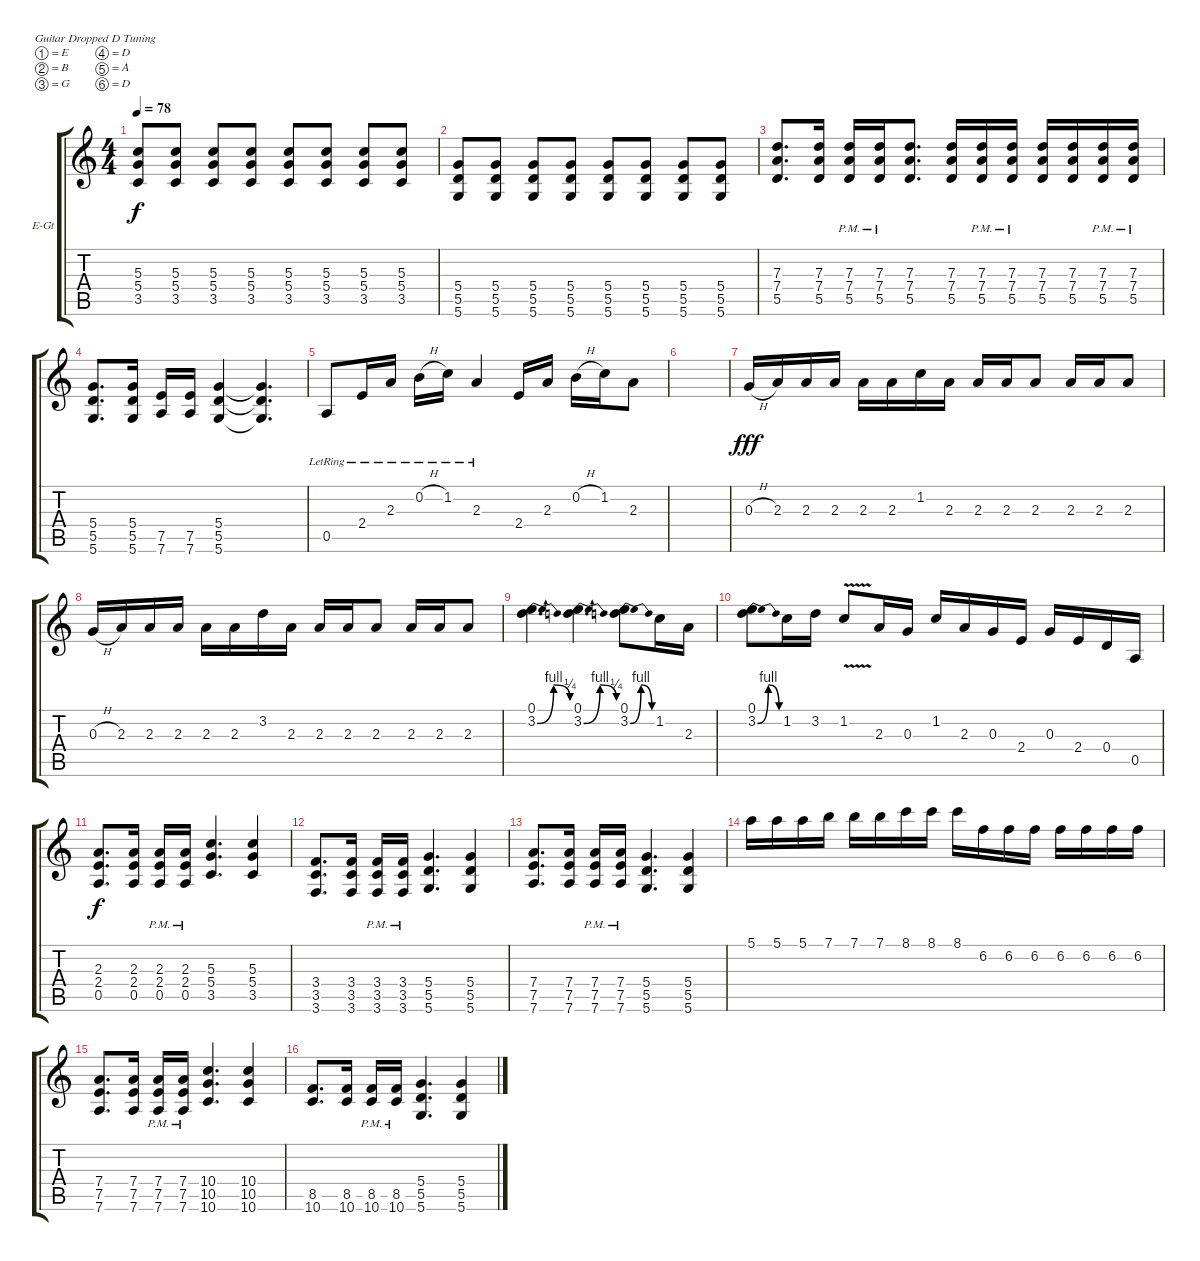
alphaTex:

\bracketExtendMode groupsimilarinstruments
\firstSystemTrackNameOrientation horizontal
\otherSystemsTrackNameOrientation horizontal
\track ("Dist Guitar" "E-Gt") {instrument distortionguitar}
\staff {score tabs}
\tuning (E4 B3 G3 D3 A2 D2)
\ts (4 4)
\tempo 78
\clef g2
\scale
0.333333
\ks c
(3.5 5.3 5.4).8{dy f} (3.5 5.3 5.4).8 (3.5 5.3 5.4).8 (3.5 5.3 5.4).8 (3.5 5.3 5.4).8 (3.5 5.3 5.4).8 (3.5 5.3 5.4).8 (3.5 5.3 5.4).8 |
\scale
0.333333 (5.6 5.4 5.5).8 (5.6 5.4 5.5).8 (5.6 5.4 5.5).8 (5.6 5.4 5.5).8 (5.6 5.4 5.5).8 (5.6 5.4 5.5).8 (5.6 5.4 5.5).8 (5.6 5.4 5.5).8 |
\scale
0.333333 (7.4 7.3 5.5).8{d} (7.4 7.3 5.5).16 (7.4{pm} 7.3{pm} 5.5{pm}).16 (7.4{pm} 7.3{pm} 5.5{pm}).16 (7.4 7.3 5.5).8{d} (7.4 7.3 5.5).16 (7.4{pm} 7.3{pm} 5.5{pm}).16 (7.4{pm} 7.3{pm} 5.5{pm}).16 (7.4 7.3 5.5).16 (7.4 7.3 5.5).16 (7.4{pm} 7.3{pm} 5.5{pm}).16 (7.4{pm} 7.3{pm} 5.5{pm}).16 |
\scale
0.333333 (5.4 5.5 5.6).8{d} (5.4 5.5 5.6).16 (7.5 7.6).16 (7.5 7.6).16 (5.4 5.6 5.5).4 (5.4{t} 5.6{t} 5.5{t}).4{d} |
\scale
0.333333 0.5{lr}.8 2.4{lr}.16 2.3{lr}.16 0.2{h lr}.16 1.2{lr}.16 2.3{lr}.4 2.4.16 2.3.16 0.2{h}.16 1.2.16 2.3.8 |
\scale
0.333333 |
\scale
0.333333 0.3{h}.16{dy fff} 2.3.16 2.3.16 2.3.16 2.3.16 2.3.16 1.2.16 2.3.16 2.3.16 2.3.16 2.3.8 2.3.16 2.3.16 2.3.8 |
\scale
0.333333 0.3{h}.16 2.3.16 2.3.16 2.3.16 2.3.16 2.3.16 3.2.16 2.3.16 2.3.16 2.3.16 2.3.8 2.3.16 2.3.16 2.3.8 |
\scale
0.333333 (0.1 3.2{be (bendrelease 0 0 39.6 4 50.4 4 60 1)}).4{d} (0.1 3.2{be (bendrelease 0 0 39.6 4 50.4 4 60 1)}).4{d} (0.1 3.2{be (bendrelease 0 0 10.2 4 20.4 4 30 0)}).8 1.2.16 2.3.16 |
\scale
0.333333 (0.1 3.2{be (bendrelease 0 0 10.2 4 20.4 4 30 0)}).8 1.2.16 3.2.16 1.2{v}.8 2.3.16 0.3.16 1.2.16 2.3.16 0.3.16 2.4.16 0.3.16 2.4.16 0.4.16 0.5.16 |
\scale
0.333333 (2.4 2.3 0.5).8{d dy f} (2.4 2.3 0.5).16 (2.4{pm} 2.3{pm} 0.5{pm}).16 (2.4{pm} 2.3{pm} 0.5{pm}).16 (5.3 3.5 5.4).4{d} (5.3 3.5 5.4).4 |
\scale
0.333333 (3.4 3.5 3.6).8{d} (3.4 3.5 3.6).16 (3.4{pm} 3.5{pm} 3.6{pm}).16 (3.4{pm} 3.5{pm} 3.6{pm}).16 (5.4 5.6 5.5).4{d} (5.4 5.6 5.5).4 |
\scale
0.333333 (7.5 7.4 7.6).8{d} (7.5 7.4 7.6).16 (7.5{pm} 7.4{pm} 7.6{pm}).16 (7.5{pm} 7.4{pm} 7.6{pm}).16 (5.4 5.6 5.5).4{d} (5.4 5.6 5.5).4 |
\scale
0.333333 5.1.16 5.1.16 5.1.16 7.1.16 7.1.16 7.1.16 8.1.16 8.1.16 8.1.16 6.2.16 6.2.16 6.2.16 6.2.16 6.2.16 6.2.16 6.2.16 |
\scale
0.333333 (7.5 7.4 7.6).8{d} (7.5 7.4 7.6).16 (7.5{pm} 7.4{pm} 7.6{pm}).16 (7.5{pm} 7.4{pm} 7.6{pm}).16 (10.4 10.6 10.5).4{d} (10.5 10.4 10.6).4 |
\scale
0.333333 (8.5 10.6).8{d} (8.5 10.6).16 (8.5{pm} 10.6{pm}).16 (8.5{pm} 10.6{pm}).16 (5.5 5.4 5.6).4{d} (5.6 5.4 5.5).4
